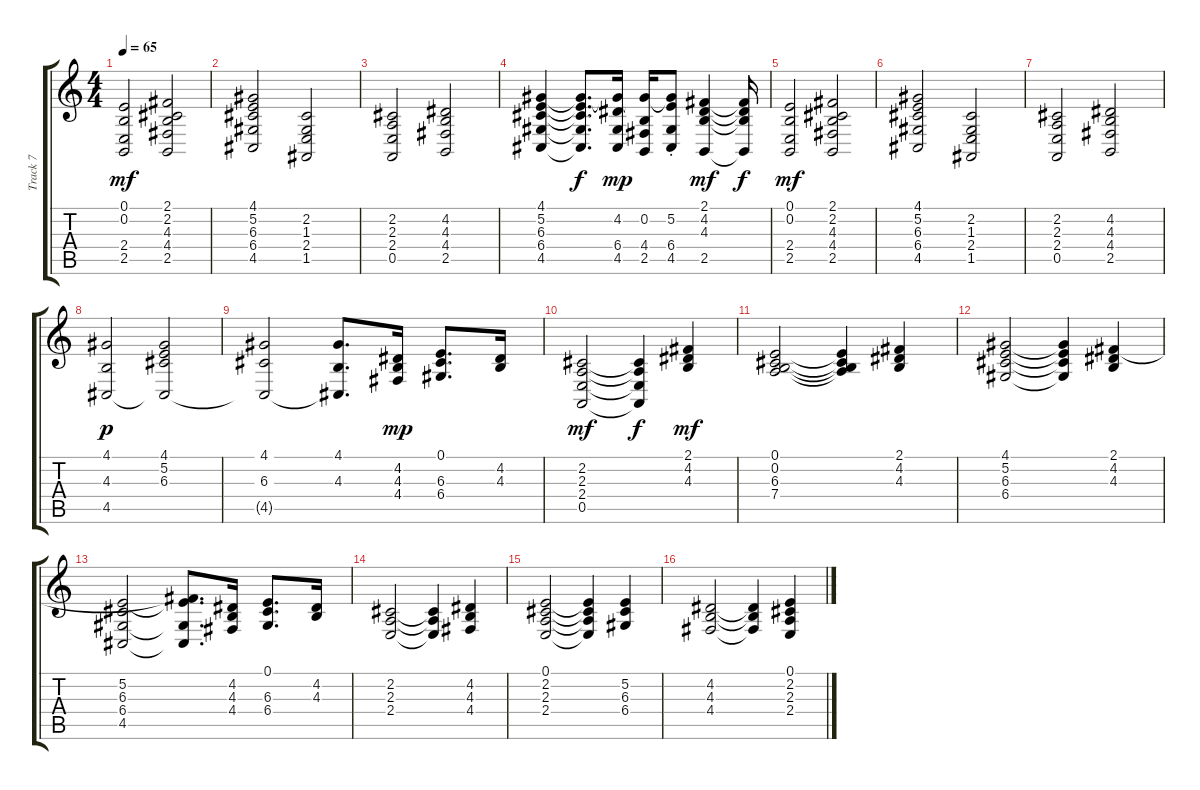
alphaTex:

\track ("Track 7" "Track 7") {instrument pad8sweep}
\staff {score tabs}
\tuning (E4 B3 G3 D3 A2 E2) {hide}
\ts (4 4)
\tempo 65
\clef g2
\ks c
(0.1 0.2 2.4 2.5).2{dy mf instrument synthstrings1} (2.1 2.2 4.3 4.4 2.5).2 |
(4.1 5.2 6.3 6.4 4.5).2 (2.2 1.3 2.4 1.5).2 |
(2.2 2.3 2.4 0.5).2 (4.2 4.3 4.4 2.5).2 |
(4.1 5.2 6.3 6.4 4.5).4 (4.1{t} 5.2{t} 6.3{t} 6.4{t} 4.5{t}).8{d dy f} (4.1{t} 4.2 6.4 4.5).16{dy mp} (4.1{t} 0.2 4.4 2.5).16 (4.1{t} 5.2 6.4 4.5{st}).8 (2.1 4.2 4.3 2.5).4{dy mf} (2.1{t} 4.2{t} 4.3{t} 2.5{t}).16{dy f} |
(0.1 0.2 2.4 2.5).2{dy mf} (2.1 2.2 4.3 4.4 2.5).2 |
(4.1 5.2 6.3 6.4 4.5).2 (2.2 1.3 2.4 1.5).2 |
(2.2 2.3 2.4 0.5).2 (4.2 4.3 4.4 2.5).2 |
(4.1 4.3 4.5).2{dy p volume 9 balance 3 instrument pad8sweep} (4.1 5.2 6.3 4.5{t}).2 |
(4.1 6.3 4.5{t}).2 (4.1 4.3 4.5{t}).8{d} (4.2 4.3 4.4).16{dy mp instrument synthstrings1} (0.1 6.3 6.4).8{d} (4.2 4.3).16 |
(2.2 2.3 2.4 0.5).2{dy mf volume 11 balance 5 instrument pad2warm} (2.2{t} 2.3{t} 2.4{t} 0.5{t}).4{dy f} (2.1 4.2 4.3).4{dy mf} |
(0.1 0.2 6.3 7.4).2 (0.1{t} 0.2{t} 6.3{t} 7.4{t}).4 (2.1 4.2 4.3).4 |
(4.1 5.2 6.3 6.4).2 (4.1{t} 5.2{t} 6.3{t} 6.4{t}).4 (2.1 4.2 4.3).4 |
(5.2 6.3 6.4 4.5).2 (2.1{t} 5.2{t} 6.4{t} 4.5{t}).8{d} (4.2 4.3 4.4).16 (0.1 6.3 6.4).8{d} (4.2 4.3).16 |
(2.2 2.3 2.4).2 (2.2{t} 2.3{t} 2.4{t}).4 (4.2 4.3 4.4).4 |
(0.1 2.2 2.3 2.4).2 (0.1{t} 2.2{t} 2.3{t} 2.4{t}).4 (5.2 6.3 6.4).4 |
(4.2 4.3 4.4).2 (4.2{t} 4.3{t} 4.4{t}).4 (0.1 2.2 2.3 2.4).4
